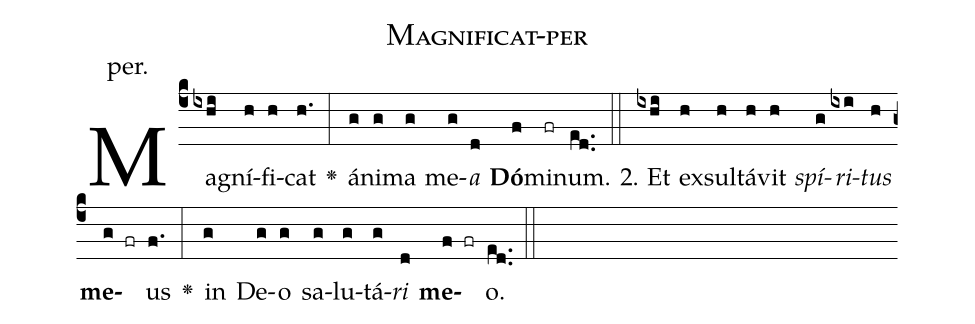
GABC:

name: Magnificat-per;
annotation: per.;
%%
(c4)Ma(ixhi)gní(h)fi(h)cat(h.) <v>\greheightstar</v>(:) á(g)ni(g)ma(g) me(g)<i>a</i>(d) <b>Dó</b>(f)mi(fr)num.(ed..) (::)
2. Et(ixhi) ex(h)sul(h)tá(h)vit(h) <i>spí</i>(g)<i>ri</i>(ixi)<i>tus</i>(h) <b>me</b>(g fr)us(f.) <v>\greheightstar</v>(:) in(g) De(g)o(g) sa(g)lu(g)tá(g)<i>ri</i>(d) <b>me</b>(f fr)o.(ed..) (::)


%E(g) u(g) o(g) u(d) a(f) e.(ed..) (::)
